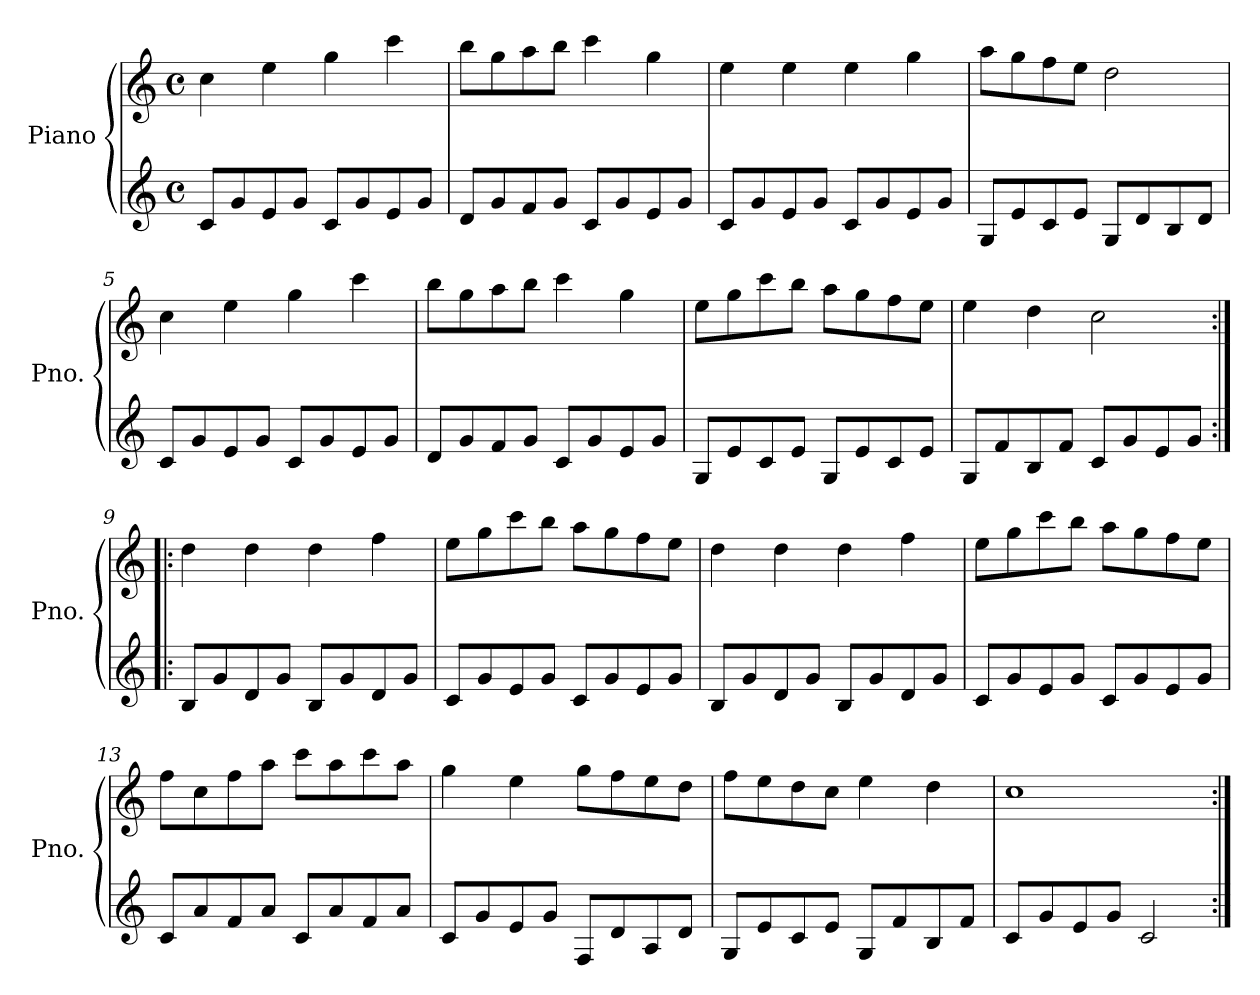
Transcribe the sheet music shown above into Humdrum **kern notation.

**kern	**kern
*part1	*part1
*staff2	*staff1
*I"Piano	*
*I'Pno.	*
*clefG2	*clefG2
*k[]	*k[]
*M4/4	*M4/4
*met(c)	*met(c)
=1	=1
8c/L	4cc\
8g/	.
8e/	4ee\
8g/J	.
8c/L	4gg\
8g/	.
8e/	4ccc\
8g/J	.
=2	=2
8d/L	8bb\L
8g/	8gg\
8f/	8aa\
8g/J	8bb\J
8c/L	4ccc\
8g/	.
8e/	4gg\
8g/J	.
=3	=3
8c/L	4ee\
8g/	.
8e/	4ee\
8g/J	.
8c/L	4ee\
8g/	.
8e/	4gg\
8g/J	.
=4	=4
8G/L	8aa\L
8e/	8gg\
8c/	8ff\
8e/J	8ee\J
8G/L	2dd\
8d/	.
8B/	.
8d/J	.
=5	=5
8c/L	4cc\
8g/	.
8e/	4ee\
8g/J	.
8c/L	4gg\
8g/	.
8e/	4ccc\
8g/J	.
!!LO:LB:g=z
=6	=6
8d/L	8bb\L
8g/	8gg\
8f/	8aa\
8g/J	8bb\J
8c/L	4ccc\
8g/	.
8e/	4gg\
8g/J	.
=7	=7
8G/L	8ee\L
8e/	8gg\
8c/	8ccc\
8e/J	8bb\J
8G/L	8aa\L
8e/	8gg\
8c/	8ff\
8e/J	8ee\J
=8	=8
8G/L	4ee\
8f/	.
8B/	4dd\
8f/J	.
8c/L	2cc\
8g/	.
8e/	.
8g/J	.
=9:|!|:	=9:|!|:
8B/L	4dd\
8g/	.
8d/	4dd\
8g/J	.
8B/L	4dd\
8g/	.
8d/	4ff\
8g/J	.
=10	=10
8c/L	8ee\L
8g/	8gg\
8e/	8ccc\
8g/J	8bb\J
8c/L	8aa\L
8g/	8gg\
8e/	8ff\
8g/J	8ee\J
!!LO:LB:g=z
=11	=11
8B/L	4dd\
8g/	.
8d/	4dd\
8g/J	.
8B/L	4dd\
8g/	.
8d/	4ff\
8g/J	.
=12	=12
8c/L	8ee\L
8g/	8gg\
8e/	8ccc\
8g/J	8bb\J
8c/L	8aa\L
8g/	8gg\
8e/	8ff\
8g/J	8ee\J
=13	=13
8c/L	8ff\L
8a/	8cc\
8f/	8ff\
8a/J	8aa\J
8c/L	8ccc\L
8a/	8aa\
8f/	8ccc\
8a/J	8aa\J
=14	=14
8c/L	4gg\
8g/	.
8e/	4ee\
8g/J	.
8F/L	8gg\L
8d/	8ff\
8A/	8ee\
8d/J	8dd\J
=15	=15
8G/L	8ff\L
8e/	8ee\
8c/	8dd\
8e/J	8cc\J
8G/L	4ee\
8f/	.
8B/	4dd\
8f/J	.
!!LO:LB:g=z
=16	=16
8c/L	1cc
8g/	.
8e/	.
8g/J	.
2c/	.
=:|!	=:|!
*-	*-
